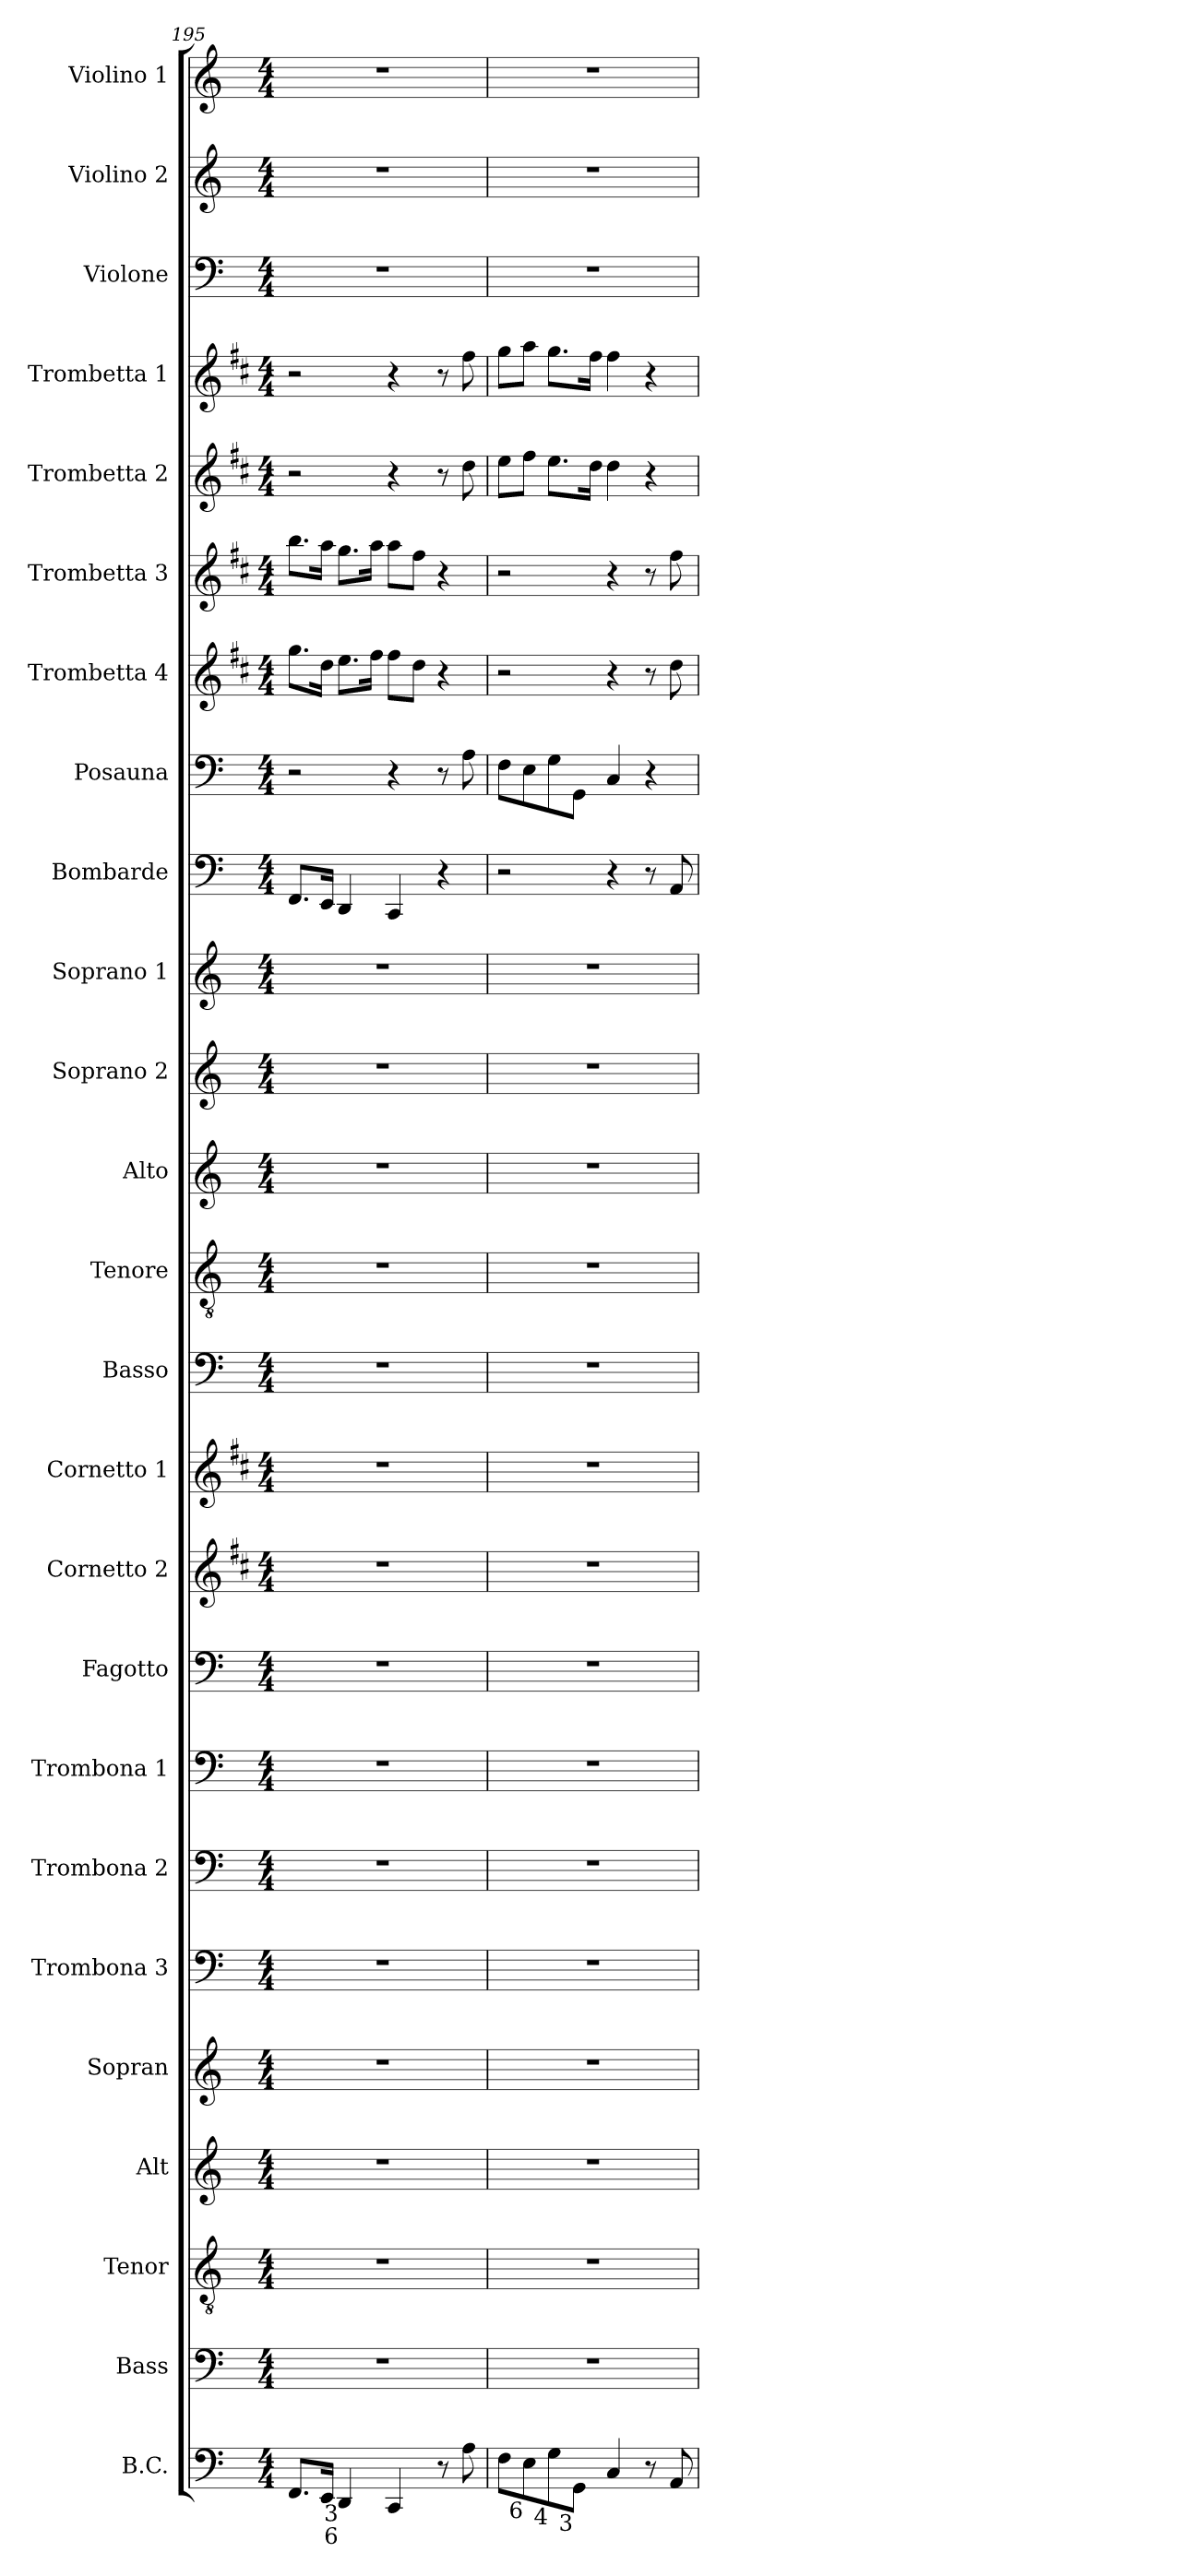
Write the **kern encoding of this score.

**kern	**kern	**kern	**kern	**kern	**kern	**kern	**kern	**kern	**kern	**kern	**kern	**kern	**kern	**kern	**kern	**kern	**kern	**kern	**kern	**kern	**kern	**kern	**kern	**kern
*part25	*part24	*part23	*part22	*part21	*part20	*part19	*part18	*part17	*part16	*part15	*part14	*part13	*part12	*part11	*part10	*part9	*part8	*part7	*part6	*part5	*part4	*part3	*part2	*part1
*staff25	*staff24	*staff23	*staff22	*staff21	*staff20	*staff19	*staff18	*staff17	*staff16	*staff15	*staff14	*staff13	*staff12	*staff11	*staff10	*staff9	*staff8	*staff7	*staff6	*staff5	*staff4	*staff3	*staff2	*staff1
*I"B.C.	*I"Bass	*I"Tenor	*I"Alt	*I"Sopran	*I"Trombona 3	*I"Trombona 2	*I"Trombona 1	*I"Fagotto	*I"Cornetto 2	*I"Cornetto 1	*I"Basso	*I"Tenore	*I"Alto	*I"Soprano 2	*I"Soprano 1	*I"Bombarde	*I"Posauna	*I"Trombetta 4	*I"Trombetta 3	*I"Trombetta 2	*I"Trombetta 1	*I"Violone	*I"Violino 2	*I"Violino 1
*I'B.C.	*I'B.	*I'T.	*I'A.	*I'S.	*I'Tbn. 2	*I'Tbn. 2	*I'Tbn. 1	*I'Fag.	*I'Cor. 2	*I'Cor. 1	*I'B.	*I'T.	*I'A.	*I'S.	*I'S.	*	*	*	*	*	*	*	*I'Vl. 2	*I'Vl. 1
*clefF4	*clefF4	*clefGv2	*clefG2	*clefG2	*clefF4	*clefF4	*clefF4	*clefF4	*clefG2	*clefG2	*clefF4	*clefGv2	*clefG2	*clefG2	*clefG2	*clefF4	*clefF4	*clefG2	*clefG2	*clefG2	*clefG2	*clefF4	*clefG2	*clefG2
*	*	*ITrd7c12	*	*	*	*	*	*	*ITrd1c2	*ITrd1c2	*	*ITrd7c12	*	*	*	*	*	*ITrd1c2	*ITrd1c2	*ITrd1c2	*ITrd1c2	*	*	*
*k[]	*k[]	*k[]	*k[]	*k[]	*k[]	*k[]	*k[]	*k[]	*k[]	*k[]	*k[]	*k[]	*k[]	*k[]	*k[]	*k[]	*k[]	*k[]	*k[]	*k[]	*k[]	*k[]	*k[]	*k[]
*C:	*C:	*C:	*C:	*C:	*C:	*C:	*C:	*C:	*C:	*C:	*C:	*C:	*C:	*C:	*C:	*C:	*C:	*C:	*C:	*C:	*C:	*C:	*C:	*C:
*M4/4	*M4/4	*M4/4	*M4/4	*M4/4	*M4/4	*M4/4	*M4/4	*M4/4	*M4/4	*M4/4	*M4/4	*M4/4	*M4/4	*M4/4	*M4/4	*M4/4	*M4/4	*M4/4	*M4/4	*M4/4	*M4/4	*M4/4	*M4/4	*M4/4
=195	=195	=195	=195	=195	=195	=195	=195	=195	=195	=195	=195	=195	=195	=195	=195	=195	=195	=195	=195	=195	=195	=195	=195	=195
8.FFi/L	1r	1r	1r	1r	1r	1r	1r	1r	1r	1r	1r	1r	1r	1r	1r	8.FFi/L	2r	8.ffi\L	8.aai\L	2r	2r	1r	1r	1r
16EEi/Jk	.	.	.	.	.	.	.	.	.	.	.	.	.	.	.	16EEi/Jk	.	16cci\Jk	16ggi\Jk	.	.	.	.	.
!LO:TX:b:rj:t=3	!	!	!	!	!	!	!	!	!	!	!	!	!	!	!	!	!	!	!	!	!	!	!	!
!LO:TX:b:rj:t=6	!	!	!	!	!	!	!	!	!	!	!	!	!	!	!	!	!	!	!	!	!	!	!	!
4DDi/	.	.	.	.	.	.	.	.	.	.	.	.	.	.	.	4DDi/	.	8.ddi\L	8.ffi\L	.	.	.	.	.
.	.	.	.	.	.	.	.	.	.	.	.	.	.	.	.	.	.	16eei\Jk	16ggi\Jk	.	.	.	.	.
4CCi/	.	.	.	.	.	.	.	.	.	.	.	.	.	.	.	4CCi/	4r	8eei\L	8ggi\L	4r	4r	.	.	.
.	.	.	.	.	.	.	.	.	.	.	.	.	.	.	.	.	.	8cci\J	8eei\J	.	.	.	.	.
8r	.	.	.	.	.	.	.	.	.	.	.	.	.	.	.	4r	8r	4r	4r	8r	8r	.	.	.
8Ai\	.	.	.	.	.	.	.	.	.	.	.	.	.	.	.	.	8Ai\	.	.	8cci\	8eei\	.	.	.
=196	=196	=196	=196	=196	=196	=196	=196	=196	=196	=196	=196	=196	=196	=196	=196	=196	=196	=196	=196	=196	=196	=196	=196	=196
8Fi\L	1r	1r	1r	1r	1r	1r	1r	1r	1r	1r	1r	1r	1r	1r	1r	2r	8Fi\L	2r	2r	8ddi\L	8ffi\L	1r	1r	1r
!LO:TX:b:rj:t=6	!	!	!	!	!	!	!	!	!	!	!	!	!	!	!	!	!	!	!	!	!	!	!	!
8Ei\	.	.	.	.	.	.	.	.	.	.	.	.	.	.	.	.	8Ei\	.	.	8eei\J	8ggi\J	.	.	.
!LO:TX:b:rj:t=4	!	!	!	!	!	!	!	!	!	!	!	!	!	!	!	!	!	!	!	!	!	!	!	!
8Gi\	.	.	.	.	.	.	.	.	.	.	.	.	.	.	.	.	8Gi\	.	.	8.ddi\L	8.ffi\L	.	.	.
!LO:TX:b:rj:t=3	!	!	!	!	!	!	!	!	!	!	!	!	!	!	!	!	!	!	!	!	!	!	!	!
8GGi\J	.	.	.	.	.	.	.	.	.	.	.	.	.	.	.	.	8GGi\J	.	.	.	.	.	.	.
.	.	.	.	.	.	.	.	.	.	.	.	.	.	.	.	.	.	.	.	16cci\Jk	16eei\Jk	.	.	.
4Ci/	.	.	.	.	.	.	.	.	.	.	.	.	.	.	.	4r	4Ci/	4r	4r	4cci\	4eei\	.	.	.
8r	.	.	.	.	.	.	.	.	.	.	.	.	.	.	.	8r	4r	8r	8r	4r	4r	.	.	.
8AAi/	.	.	.	.	.	.	.	.	.	.	.	.	.	.	.	8AAi/	.	8cci\	8eei\	.	.	.	.	.
=	=	=	=	=	=	=	=	=	=	=	=	=	=	=	=	=	=	=	=	=	=	=	=	=
*-	*-	*-	*-	*-	*-	*-	*-	*-	*-	*-	*-	*-	*-	*-	*-	*-	*-	*-	*-	*-	*-	*-	*-	*-
